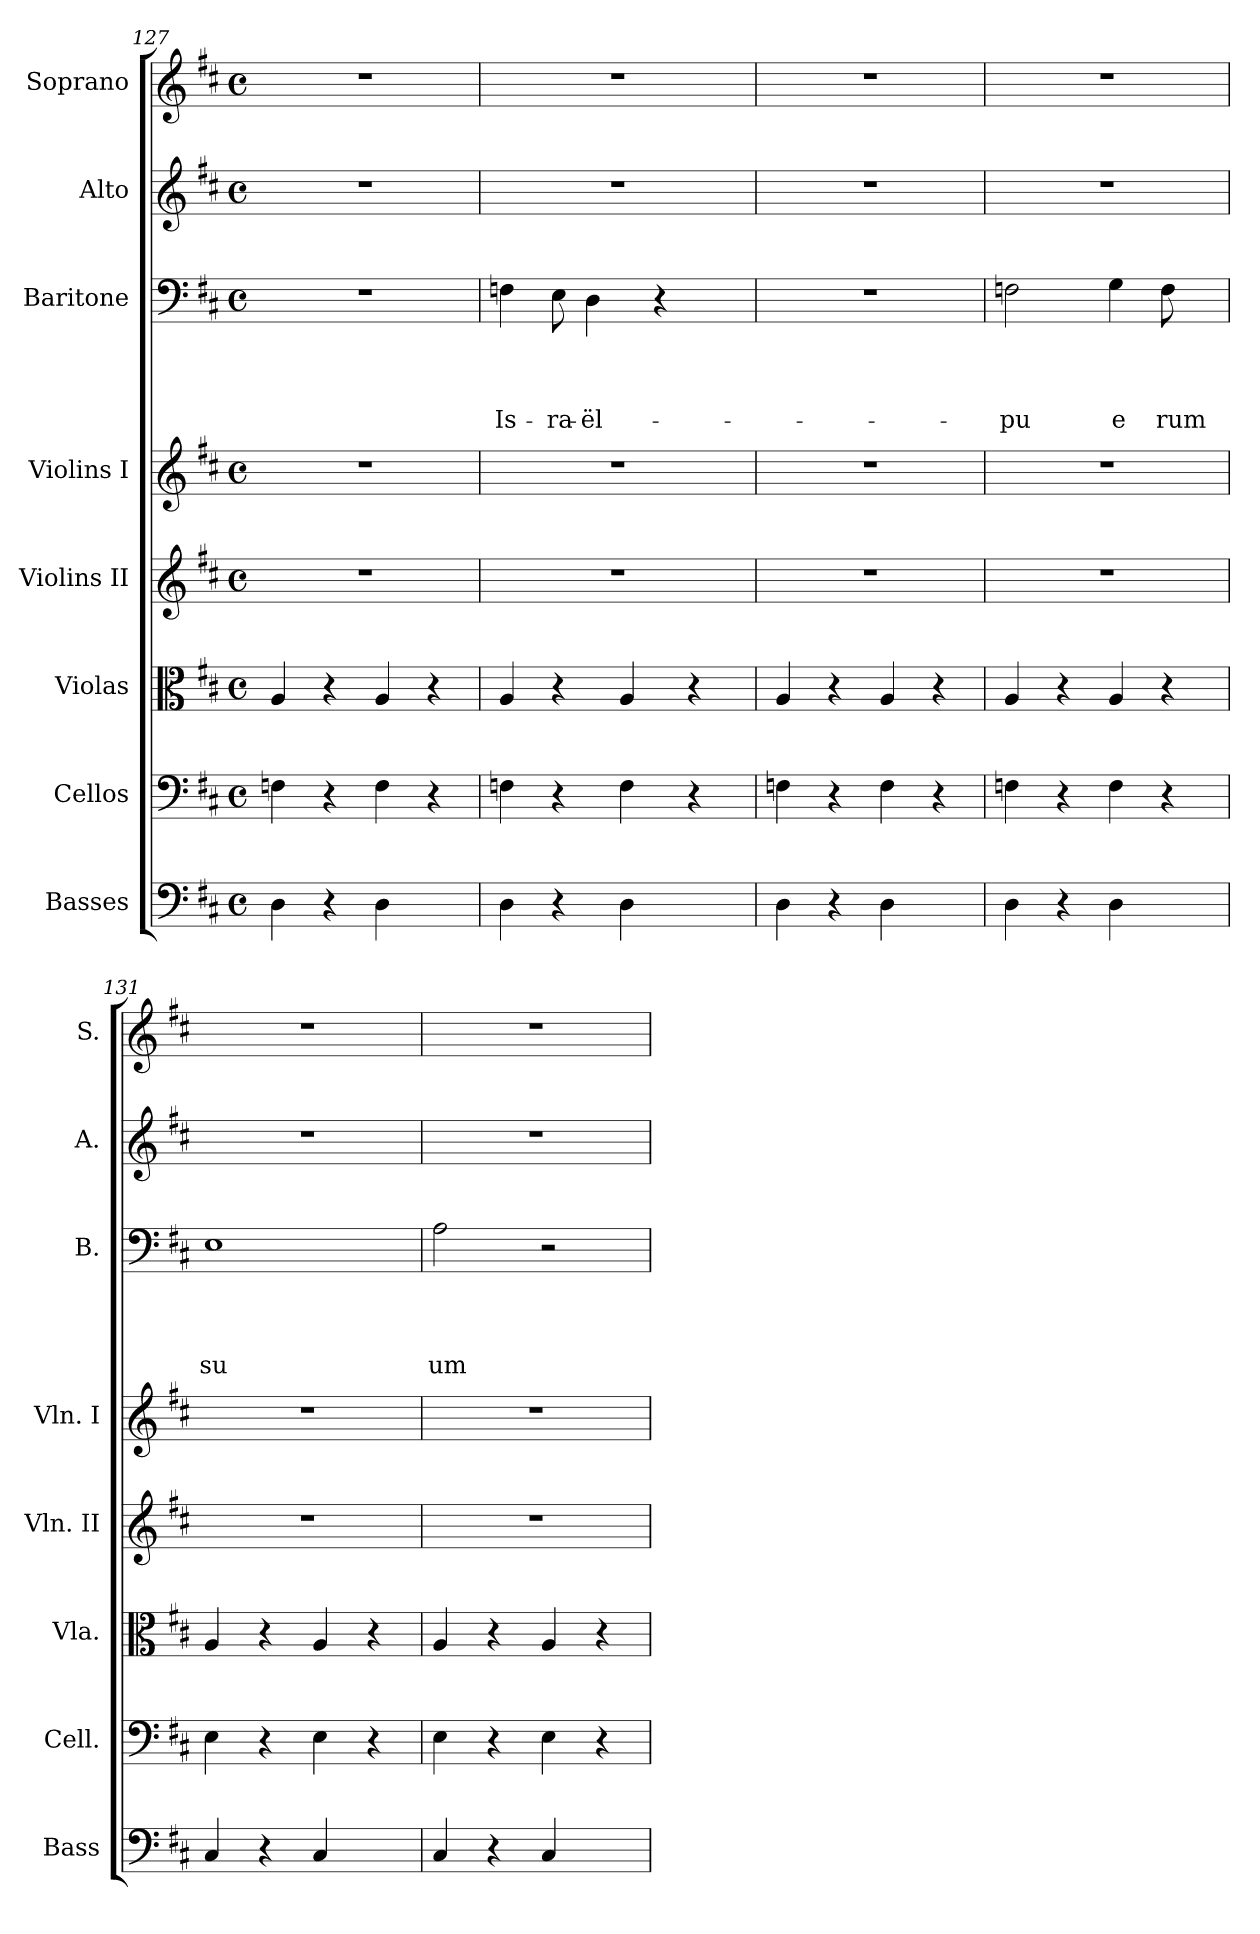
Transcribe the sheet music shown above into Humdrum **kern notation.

**kern	**kern	**kern	**kern	**kern	**kern	**text	**text	**text	**text	**kern	**kern
*part8	*part7	*part6	*part5	*part4	*part3	*part3	*part3	*part3	*part3	*part2	*part1
*staff8	*staff7	*staff6	*staff5	*staff4	*staff3	*staff3	*staff3	*staff3	*staff3	*staff2	*staff1
*I"Basses	*I"Cellos	*I"Violas	*I"Violins II	*I"Violins I	*I"Baritone	*	*	*	*	*I"Alto	*I"Soprano
*I'Bass	*I'Cell.	*I'Vla.	*I'Vln. II	*I'Vln. I	*I'B.	*	*	*	*	*I'A.	*I'S.
*clefF4	*clefF4	*clefC3	*clefG2	*clefG2	*clefF4	*	*	*	*	*clefG2	*clefG2
*ITrd7c12	*	*	*	*	*	*	*	*	*	*	*
*k[f#c#]	*k[f#c#]	*k[f#c#]	*k[f#c#]	*k[f#c#]	*k[f#c#]	*	*	*	*	*k[f#c#]	*k[f#c#]
*D:	*D:	*D:	*D:	*D:	*D:	*	*	*	*	*D:	*D:
*M4/4	*M4/4	*M4/4	*M4/4	*M4/4	*M4/4	*	*	*	*	*M4/4	*M4/4
*met(c)	*met(c)	*met(c)	*met(c)	*met(c)	*met(c)	*	*	*	*	*met(c)	*met(c)
=127	=127	=127	=127	=127	=127	=127	=127	=127	=127	=127	=127
4DD\	4Fn\	4A/	1r	1r	1r	.	.	.	.	1r	1r
4r	4r	4r	.	.	.	.	.	.	.	.	.
4DD\	4F\	4A/	.	.	.	.	.	.	.	.	.
4ryy	4r	4r	.	.	.	.	.	.	.	.	.
=128	=128	=128	=128	=128	=128	=128	=128	=128	=128	=128	=128
!	!	!	!	!	!	!	!	!	!LO:LY:b:rj	!	!
4DD\	4Fn\	4A/	1r	1r	4Fn\	.	.	.	Is-	1r	1r
!	!	!	!	!	!	!	!	!	!LO:LY:b	!	!
4r	4r	4r	.	.	8E\	.	.	.	-ra-	.	.
!	!	!	!	!	!	!	!	!	!LO:LY:b:rj	!	!
.	.	.	.	.	4D\	.	.	.	-ël-	.	.
4DD\	4F\	4A/	.	.	.	.	.	.	.	.	.
.	.	.	.	.	4r	.	.	.	.	.	.
4ryy	4r	4r	.	.	.	.	.	.	.	.	.
.	.	.	.	.	8ryy	.	.	.	.	.	.
=129	=129	=129	=129	=129	=129	=129	=129	=129	=129	=129	=129
4DD\	4Fn\	4A/	1r	1r	1r	.	.	.	.	1r	1r
4r	4r	4r	.	.	.	.	.	.	.	.	.
4DD\	4F\	4A/	.	.	.	.	.	.	.	.	.
4ryy	4r	4r	.	.	.	.	.	.	.	.	.
!!LO:PB:g=z
=130	=130	=130	=130	=130	=130	=130	=130	=130	=130	=130	=130
!	!	!	!	!	!	!	!	!	!LO:LY:b	!	!
4DD\	4Fn\	4A/	1r	1r	2Fn\	.	.	.	-pu	1r	1r
4r	4r	4r	.	.	.	.	.	.	.	.	.
!	!	!	!	!	!	!	!	!	!LO:LY:b:rj	!	!
4DD\	4F\	4A/	.	.	4G\	.	.	.	e	.	.
!	!	!	!	!	!	!	!	!	!LO:LY:b	!	!
4ryy	4r	4r	.	.	8F\	.	.	.	rum	.	.
.	.	.	.	.	8ryy	.	.	.	.	.	.
=131	=131	=131	=131	=131	=131	=131	=131	=131	=131	=131	=131
!	!	!	!	!	!	!	!	!	!LO:LY:b	!	!
4CC#/	4E\	4A/	1r	1r	1E	.	.	.	su	1r	1r
4r	4r	4r	.	.	.	.	.	.	.	.	.
4CC#/	4E\	4A/	.	.	.	.	.	.	.	.	.
4ryy	4r	4r	.	.	.	.	.	.	.	.	.
=132	=132	=132	=132	=132	=132	=132	=132	=132	=132	=132	=132
!	!	!	!	!	!	!	!	!	!LO:LY:b	!	!
4CC#/	4E\	4A/	1r	1r	2A\	.	.	.	um	1r	1r
4r	4r	4r	.	.	.	.	.	.	.	.	.
4CC#/	4E\	4A/	.	.	2r	.	.	.	.	.	.
4ryy	4r	4r	.	.	.	.	.	.	.	.	.
=	=	=	=	=	=	=	=	=	=	=	=
*-	*-	*-	*-	*-	*-	*-	*-	*-	*-	*-	*-
